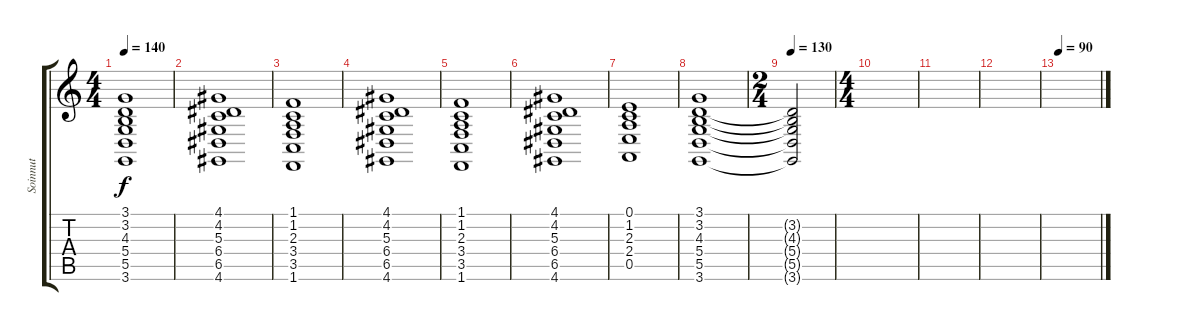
\track ("Soinnut" "Soinnut") {instrument brasssection}
\staff {score tabs}
\tuning (E4 B3 G3 D3 A2 E2) {hide}
\ts (4 4)
\tempo 140
\clef g2
\ks c
(3.1 3.2 4.3 5.4 5.5 3.6).1{dy f} |
(4.1 4.2 5.3 6.4 6.5 4.6).1 |
(1.1 1.2 2.3 3.4 3.5 1.6).1 |
(4.1 4.2 5.3 6.4 6.5 4.6).1 |
(1.1 1.2 2.3 3.4 3.5 1.6).1 |
(4.1 4.2 5.3 6.4 6.5 4.6).1 |
(0.1 1.2 2.3 2.4 0.5).1 |
(3.1 3.2 4.3 5.4 5.5 3.6).1 |
\ts (2 4)
\tempo 130
(3.2{t} 4.3{t} 5.4{t} 5.5{t} 3.6{t}).2 |
\ts (4 4)
|
|
|
\tempo 90
